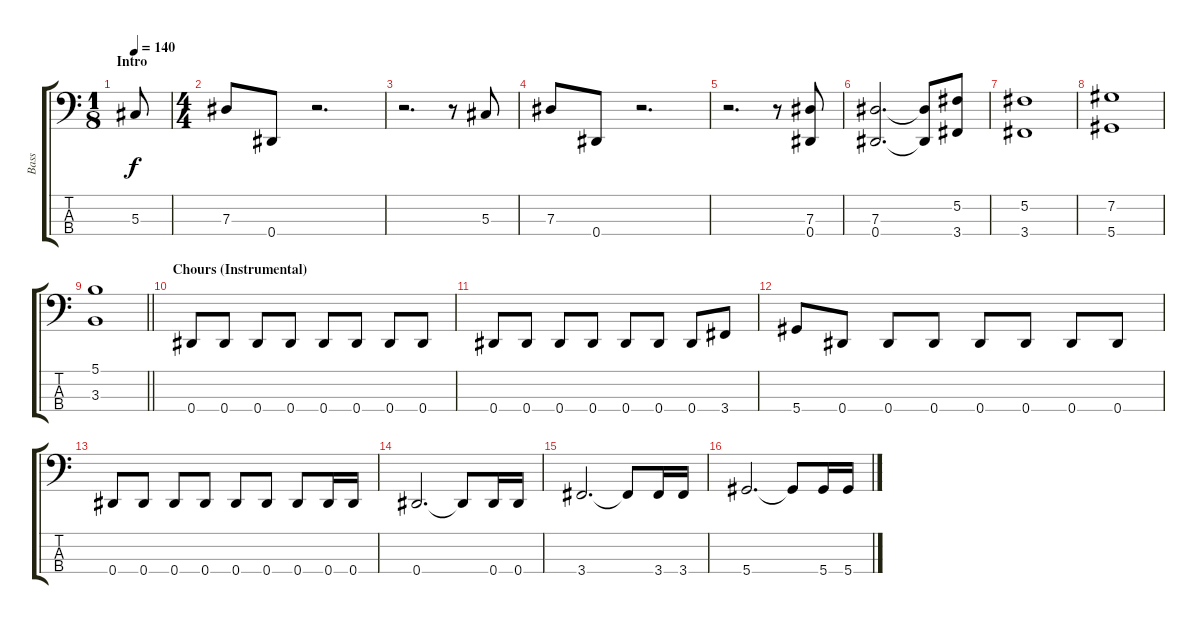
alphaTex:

\track ("Bass" "Bass") {instrument electricbassfinger}
\staff {score tabs}
\tuning (Gb2 Db2 Ab1 Eb1) {hide}
\ts (1 8)
\section ("" "Intro")
\tempo 140
\clef f4
\ks c
5.3.8{dy f instrument electricbassfinger} |
\ts (4 4)
7.3.8 0.4.8 r.2{d} |
r.2{d} r.8 5.3.8 |
7.3.8 0.4.8 r.2{d} |
r.2{d} r.8 (7.3 0.4).8 |
(7.3 0.4).2{d} (7.3{t} 0.4{t}).8 (5.2 3.4).8 |
(5.2 3.4).1 |
(7.2 5.4).1 |
\barLineRight lightlight
(5.1 3.3).1 |
\section ("" "Chours (Instrumental)")
0.4.8 0.4.8 0.4.8 0.4.8 0.4.8 0.4.8 0.4.8 0.4.8 |
0.4.8 0.4.8 0.4.8 0.4.8 0.4.8 0.4.8 0.4.8 3.4.8 |
5.4.8 0.4.8 0.4.8 0.4.8 0.4.8 0.4.8 0.4.8 0.4.8 |
0.4.8 0.4.8 0.4.8 0.4.8 0.4.8 0.4.8 0.4.8 0.4.16 0.4.16 |
0.4.2{d} 0.4{t}.8 0.4.16 0.4.16 |
3.4.2{d} 3.4{t}.8 3.4.16 3.4.16 |
5.4.2{d} 5.4{t}.8 5.4.16 5.4.16
